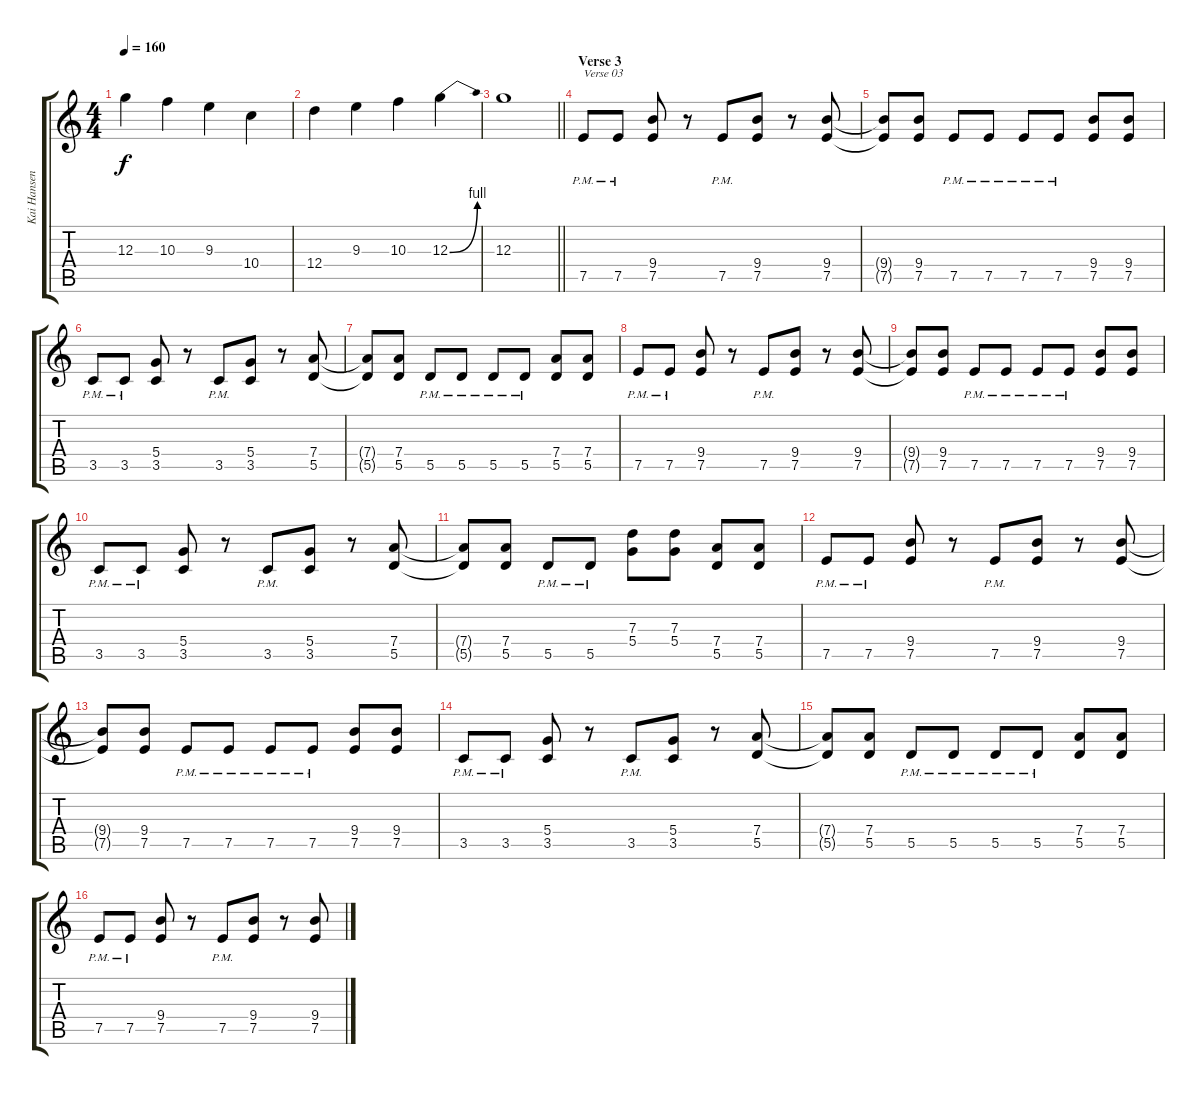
\track ("Kai Hansen" "Kai Hansen") {instrument distortionguitar}
\staff {score tabs}
\tuning (E4 B3 G3 D3 A2 E2) {hide}
\ts (4 4)
\tempo 160
\clef g2
\ks c
12.3.4{dy f} 10.3.4 9.3.4 10.4.4 |
12.4.4 9.3.4 10.3.4 12.3{be (bend 0 0 60 4)}.4 |
\barLineRight lightlight
12.3.1 |
\section ("" "Verse 3")
7.5{pm}.8{txt "Verse 03"} 7.5{pm}.8 (9.4 7.5).8 r.8 7.5{pm}.8 (9.4 7.5).8 r.8 (9.4 7.5).8 |
(9.4{t} 7.5{t}).8 (9.4 7.5).8 7.5{pm}.8 7.5{pm}.8 7.5{pm}.8 7.5{pm}.8 (9.4 7.5).8 (9.4 7.5).8 |
3.5{pm}.8 3.5{pm}.8 (5.4 3.5).8 r.8 3.5{pm}.8 (5.4 3.5).8 r.8 (7.4 5.5).8 |
(7.4{t} 5.5{t}).8 (7.4 5.5).8 5.5{pm}.8 5.5{pm}.8 5.5{pm}.8 5.5{pm}.8 (7.4 5.5).8 (7.4 5.5).8 |
7.5{pm}.8 7.5{pm}.8 (9.4 7.5).8 r.8 7.5{pm}.8 (9.4 7.5).8 r.8 (9.4 7.5).8 |
(9.4{t} 7.5{t}).8 (9.4 7.5).8 7.5{pm}.8 7.5{pm}.8 7.5{pm}.8 7.5{pm}.8 (9.4 7.5).8 (9.4 7.5).8 |
3.5{pm}.8 3.5{pm}.8 (5.4 3.5).8 r.8 3.5{pm}.8 (5.4 3.5).8 r.8 (7.4 5.5).8 |
(7.4{t} 5.5{t}).8 (7.4 5.5).8 5.5{pm}.8 5.5{pm}.8 (7.3 5.4).8 (7.3 5.4).8 (7.4 5.5).8 (7.4 5.5).8 |
7.5{pm}.8 7.5{pm}.8 (9.4 7.5).8 r.8 7.5{pm}.8 (9.4 7.5).8 r.8 (9.4 7.5).8 |
(9.4{t} 7.5{t}).8 (9.4 7.5).8 7.5{pm}.8 7.5{pm}.8 7.5{pm}.8 7.5{pm}.8 (9.4 7.5).8 (9.4 7.5).8 |
3.5{pm}.8 3.5{pm}.8 (5.4 3.5).8 r.8 3.5{pm}.8 (5.4 3.5).8 r.8 (7.4 5.5).8 |
(7.4{t} 5.5{t}).8 (7.4 5.5).8 5.5{pm}.8 5.5{pm}.8 5.5{pm}.8 5.5{pm}.8 (7.4 5.5).8 (7.4 5.5).8 |
7.5{pm}.8 7.5{pm}.8 (9.4 7.5).8 r.8 7.5{pm}.8 (9.4 7.5).8 r.8 (9.4 7.5).8
